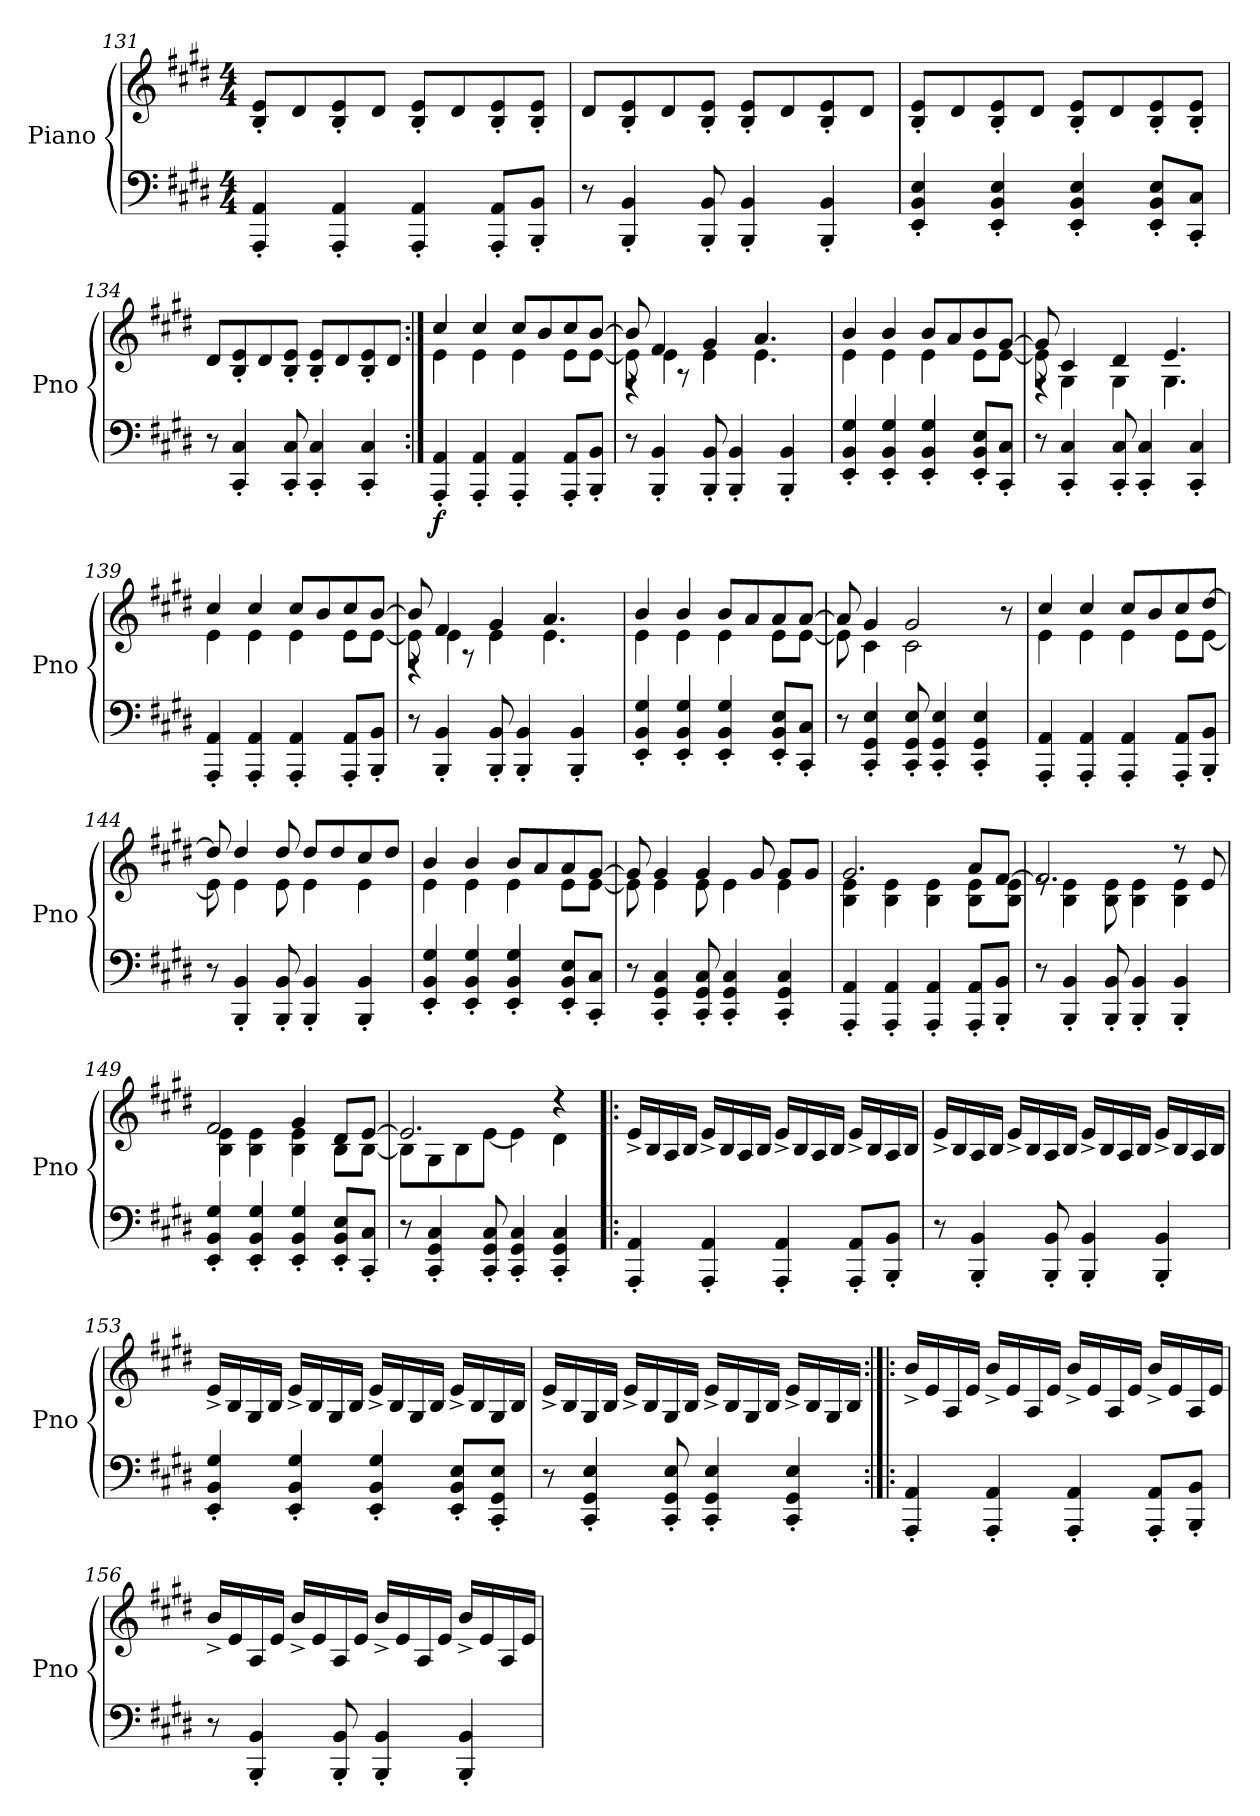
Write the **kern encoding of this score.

**kern	**kern	**dynam
*part1	*part1	*part1
*staff2	*staff1	*staff1/2
*I"Piano	*	*
*I'Pno	*	*
*clefF4	*clefG2	*
*k[f#c#g#d#]	*k[f#c#g#d#]	*
*M4/4	*M4/4	*
=131	=131	=131
4AAA/' 4AA/'	8B/' 8e/'L	.
.	8d#/	.
4AAA/' 4AA/'	8B/' 8e/'	.
.	8d#/J	.
4AAA/' 4AA/'	8B/' 8e/'L	.
.	8d#/	.
8AAA/' 8AA/'L	8B/' 8e/'	.
8BBB/' 8BB/'J	8B/' 8e/'J	.
=132	=132	=132
8r	8d#/L	.
4BBB/' 4BB/'	8B/' 8e/'	.
.	8d#/	.
8BBB/' 8BB/'	8B/' 8e/'J	.
4BBB/' 4BB/'	8B/' 8e/'L	.
.	8d#/	.
4BBB/' 4BB/'	8B/' 8e/'	.
.	8d#/J	.
!!LO:LB:g=z
=133	=133	=133
4EE/' 4BB/' 4E/'	8B/' 8e/'L	.
.	8d#/	.
4EE/' 4BB/' 4E/'	8B/' 8e/'	.
.	8d#/J	.
4EE/' 4BB/' 4E/'	8B/' 8e/'L	.
.	8d#/	.
8EE/' 8BB/' 8E/'L	8B/' 8e/'	.
8CC#/' 8C#/'J	8B/' 8e/'J	.
=134	=134	=134
8r	8d#/L	.
4CC#/' 4C#/'	8B/' 8e/'	.
.	8d#/	.
8CC#/' 8C#/'	8B/' 8e/'J	.
4CC#/' 4C#/'	8B/' 8e/'L	.
.	8d#/	.
4CC#/' 4C#/'	8B/' 8e/'	.
.	8d#/J	.
=135:|!	=135:|!	=135:|!
*	*^	*
!	!	!	!LO:DY:b=2
4AAA/' 4AA/'	4cc#/	4e\	f
4AAA/' 4AA/'	4cc#/	4e\	.
4AAA/' 4AA/'	8cc#/L	4e\	.
.	8b/	.	.
8AAA/' 8AA/'L	8cc#/	8e\L	.
8BBB/' 8BB/'J	[8b/J	[8e\J	.
=136	=136	=136	=136
*	*	*^	*
8r	8b/]	8e\]	4rF	.
4BBB/' 4BB/'	4f#/	4e\	.	.
.	.	.	8rA	.
8BBB/' 8BB/'	4g#/	4e\	2ryy	.
4BBB/' 4BB/'	.	.	.	.
.	4.a/	4.e\	.	.
4BBB/' 4BB/'	.	.	.	.
.	.	.	8ryy	.
*	*	*v	*v	*
=137	=137	=137	=137
4EE/' 4BB/' 4G#/'	4b/	4e\	.
4EE/' 4BB/' 4G#/'	4b/	4e\	.
4EE/' 4BB/' 4G#/'	8b/L	4e\	.
.	8a/	.	.
8EE/' 8BB/' 8E/'L	8b/	8e\L	.
8CC#/' 8C#/'J	[8g#/J	[8e\J	.
!!LO:PB:g=z
=138	=138	=138	=138
*	*	*^	*
8r	8g#/]	8e\]	4rF	.
4CC#/' 4C#/'	4c#/	4G#\	.	.
.	.	.	2.ryy	.
8CC#/' 8C#/'	4d#/	4G#\	.	.
4CC#/' 4C#/'	.	.	.	.
.	4.e/	4.G#\	.	.
4CC#/' 4C#/'	.	.	.	.
*	*	*v	*v	*
=139	=139	=139	=139
4AAA/' 4AA/'	4cc#/	4e\	.
4AAA/' 4AA/'	4cc#/	4e\	.
4AAA/' 4AA/'	8cc#/L	4e\	.
.	8b/	.	.
8AAA/' 8AA/'L	8cc#/	8e\L	.
8BBB/' 8BB/'J	[8b/J	[8e\J	.
=140	=140	=140	=140
*	*	*^	*
8r	8b/]	8e\]	4rF	.
4BBB/' 4BB/'	4f#/	4e\	.	.
.	.	.	8rA	.
8BBB/' 8BB/'	4g#/	4e\	2ryy	.
4BBB/' 4BB/'	.	.	.	.
.	4.a/	4.e\	.	.
4BBB/' 4BB/'	.	.	.	.
.	.	.	8ryy	.
*	*	*v	*v	*
=141	=141	=141	=141
4EE/' 4BB/' 4G#/'	4b/	4e\	.
4EE/' 4BB/' 4G#/'	4b/	4e\	.
4EE/' 4BB/' 4G#/'	8b/L	4e\	.
.	8a/	.	.
8EE/' 8BB/' 8E/'L	8a/	8e\L	.
8CC#/' 8C#/'J	[8a/J	[8e\J	.
=142	=142	=142	=142
8r	8a/]	8e\]	.
4CC#/' 4GG#/' 4E/'	4g#/	4c#\	.
8CC#/' 8GG#/' 8E/'	2g#/	2c#\	.
4CC#/' 4GG#/' 4E/'	.	.	.
4CC#/' 4GG#/' 4E/'	.	.	.
.	8r	8ryy	.
!!LO:LB:g=z	!!
=143	=143	=143	=143
4AAA/' 4AA/'	4cc#/	4e\	.
4AAA/' 4AA/'	4cc#/	4e\	.
4AAA/' 4AA/'	8cc#/L	4e\	.
.	8b/	.	.
8AAA/' 8AA/'L	8cc#/	8e\L	.
8BBB/' 8BB/'J	[8dd#/J	[8e\J	.
=144	=144	=144	=144
8r	8dd#/]	8e\]	.
4BBB/' 4BB/'	4dd#/	4e\	.
8BBB/' 8BB/'	8dd#/	8e\	.
4BBB/' 4BB/'	8dd#/L	4e\	.
.	8dd#/	.	.
4BBB/' 4BB/'	8cc#/	4e\	.
.	8dd#/J	.	.
=145	=145	=145	=145
4EE/' 4BB/' 4G#/'	4b/	4e\	.
4EE/' 4BB/' 4G#/'	4b/	4e\	.
4EE/' 4BB/' 4G#/'	8b/L	4e\	.
.	8a/	.	.
8EE/' 8BB/' 8E/'L	8a/	8e\L	.
8CC#/' 8C#/'J	[8g#/J	[8e\J	.
=146	=146	=146	=146
8r	8g#/]	8e\]	.
4CC#/' 4GG#/' 4C#/'	4g#/	4e\	.
8CC#/' 8GG#/' 8C#/'	4g#/	8e\	.
4CC#/' 4GG#/' 4C#/'	.	4e\	.
.	8g#/	.	.
4CC#/' 4GG#/' 4C#/'	8g#/L	4e\	.
.	8g#/J	.	.
!!LO:LB:g=z	!!
=147	=147	=147	=147
4AAA/' 4AA/'	2.g#/	4B\ 4e\	.
4AAA/' 4AA/'	.	4B\ 4e\	.
4AAA/' 4AA/'	.	4B\ 4e\	.
8AAA/' 8AA/'L	8a/L	8B\ 8e\L	.
8BBB/' 8BB/'J	[8f#/J	8B\ 8e\J	.
=148	=148	=148	=148
8r	2.f#/]	8re	.
4BBB/' 4BB/'	.	4B\ 4e\	.
8BBB/' 8BB/'	.	8B\ 8e\	.
4BBB/' 4BB/'	.	4B\ 4e\	.
4BBB/' 4BB/'	8r	4B\ 4e\	.
.	8e/	.	.
=149	=149	=149	=149
4EE/' 4BB/' 4G#/'	2f#/	4B\ 4e\	.
4EE/' 4BB/' 4G#/'	.	4B\ 4e\	.
4EE/' 4BB/' 4G#/'	4g#/	4B\ 4e\	.
8EE/' 8BB/' 8E/'L	8d#/L	8B\L	.
8CC#/' 8C#/'J	[8e/J	[8B\J	.
=150	=150	=150	=150
8r	2.e/]	8B\L]	.
4CC#/' 4GG#/' 4C#/'	.	8G#\	.
.	.	8B\	.
8CC#/' 8GG#/' 8C#/'	.	[8e\J	.
4CC#/' 4GG#/' 4C#/'	.	4e\]	.
4CC#/' 4GG#/' 4C#/'	4r	4d#\	.
*	*v	*v	*
!!LO:LB:g=z
=151!|:	=151!|:	=151!|:
4AAA/' 4AA/'	16e^/LL	.
.	16B/	.
.	16A/	.
.	16B/JJ	.
4AAA/' 4AA/'	16e^/LL	.
.	16B/	.
.	16A/	.
.	16B/JJ	.
4AAA/' 4AA/'	16e^/LL	.
.	16B/	.
.	16A/	.
.	16B/JJ	.
8AAA/' 8AA/'L	16e^/LL	.
.	16B/	.
8BBB/' 8BB/'J	16A/	.
.	16B/JJ	.
=152	=152	=152
8r	16e^/LL	.
.	16B/	.
4BBB/' 4BB/'	16A/	.
.	16B/JJ	.
.	16e^/LL	.
.	16B/	.
8BBB/' 8BB/'	16A/	.
.	16B/JJ	.
4BBB/' 4BB/'	16e^/LL	.
.	16B/	.
.	16A/	.
.	16B/JJ	.
4BBB/' 4BB/'	16e^/LL	.
.	16B/	.
.	16A/	.
.	16B/JJ	.
!!LO:LB:g=z
=153	=153	=153
4EE/' 4BB/' 4G#/'	16e^/LL	.
.	16B/	.
.	16G#/	.
.	16B/JJ	.
4EE/' 4BB/' 4G#/'	16e^/LL	.
.	16B/	.
.	16G#/	.
.	16B/JJ	.
4EE/' 4BB/' 4G#/'	16e^/LL	.
.	16B/	.
.	16G#/	.
.	16B/JJ	.
8EE/' 8BB/' 8E/'L	16e^/LL	.
.	16B/	.
8CC#/' 8GG#/' 8E/'J	16G#/	.
.	16B/JJ	.
=154	=154	=154
8r	16e^/LL	.
.	16B/	.
4CC#/' 4GG#/' 4E/'	16G#/	.
.	16B/JJ	.
.	16e^/LL	.
.	16B/	.
8CC#/' 8GG#/' 8E/'	16G#/	.
.	16B/JJ	.
4CC#/' 4GG#/' 4E/'	16e^/LL	.
.	16B/	.
.	16G#/	.
.	16B/JJ	.
4CC#/' 4GG#/' 4E/'	16e^/LL	.
.	16B/	.
.	16G#/	.
.	16B/JJ	.
!!LO:LB:g=z
=155:|!|:	=155:|!|:	=155:|!|:
4AAA/' 4AA/'	16b^/LL	.
.	16e/	.
.	16A/	.
.	16e/JJ	.
4AAA/' 4AA/'	16b^/LL	.
.	16e/	.
.	16A/	.
.	16e/JJ	.
4AAA/' 4AA/'	16b^/LL	.
.	16e/	.
.	16A/	.
.	16e/JJ	.
8AAA/' 8AA/'L	16b^/LL	.
.	16e/	.
8BBB/' 8BB/'J	16A/	.
.	16e/JJ	.
=156	=156	=156
8r	16b^/LL	.
.	16e/	.
4BBB/' 4BB/'	16A/	.
.	16e/JJ	.
.	16b^/LL	.
.	16e/	.
8BBB/' 8BB/'	16A/	.
.	16e/JJ	.
4BBB/' 4BB/'	16b^/LL	.
.	16e/	.
.	16A/	.
.	16e/JJ	.
4BBB/' 4BB/'	16b^/LL	.
.	16e/	.
.	16A/	.
.	16e/JJ	.
=	=	=
*-	*-	*-
